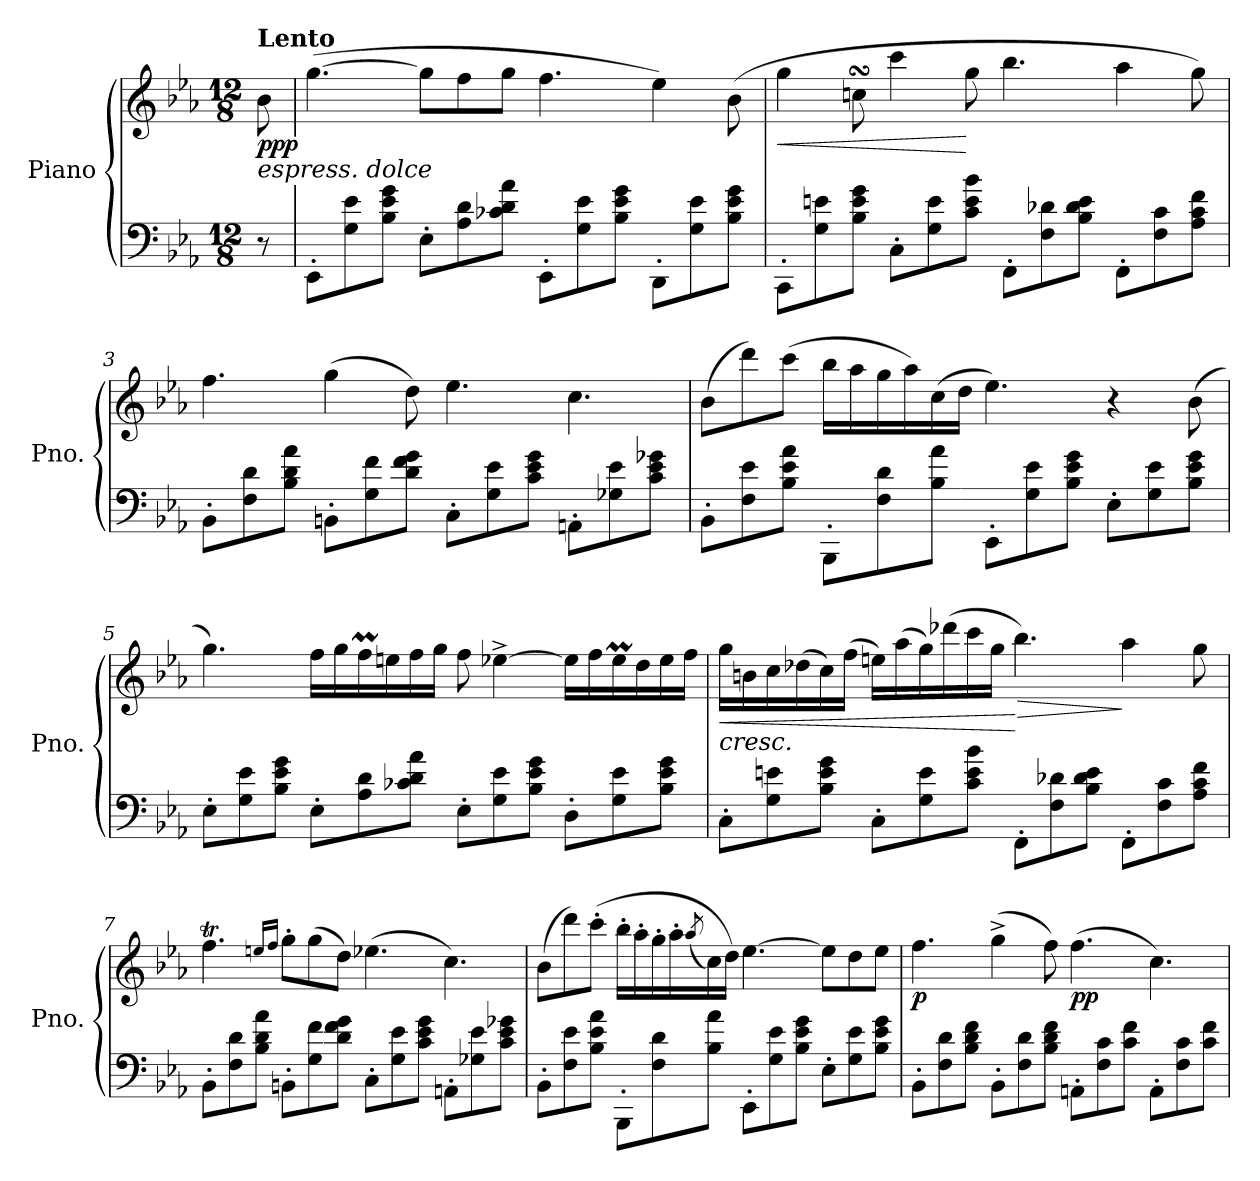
**kern	**kern	**dynam
*part1	*part1	*part1
*staff2	*staff1	*staff1/2
*I"Piano	*	*
*I'Pno.	*	*
*clefF4	*clefG2	*
*k[b-e-a-]	*k[b-e-a-]	*
*M12/8	*M12/8	*
*MM60	*MM60	*
=	=	=
!	!LO:TX:b:i:t=espress. dolce	!
!	!LO:TX:a:B:t=Lento	!
!	!	!LO:DY:b
!	!	!LO:DY:n=1:b
8r	8b-\	p pp
=1	=1	=1
8EE-'\L	(>[4.gg\	.
8G\ 8e-\	.	.
8B-\ 8e-\ 8g\J	.	.
8E-'\L	8gg\L]	.
8A-\ 8d\	8ff\	.
8c-X\ 8d\ 8a-\J	8gg\J	.
8EE-'\L	4.ff\	.
8G\ 8e-\	.	.
8B-\ 8e-\ 8g\J	.	.
8DD'\L	4ee-\)	.
8G\ 8e-\	.	.
8B-\ 8e-\ 8g\J	(>8b-\	.
=2	=2	=2
!	!	!LO:HP:b
8CC'\L	4gg\	<
8G\ 8en\	.	.
8B-\ 8e\ 8g\J	8ccnsSSS\	.
8C'\L	4ccc\	.
8G\ 8e\	.	.
8c\ 8e\ 8b-\J	8gg\	[
8FF'\L	4.bb-\	.
8F\ 8d-X\	.	.
8B-\ 8d-\ 8e\J	.	.
8FF'\L	4aa-\	.
8F\ 8c\	.	.
8A-\ 8c\ 8f\J	8gg\)	.
!!LO:LB:g=z
=3	=3	=3
8BB-'\L	4.ff\	.
8F\ 8d\	.	.
8B-\ 8d\ 8a-\J	.	.
8BBn'\L	(>4gg\	.
8G\ 8f\	.	.
8d\ 8f\ 8g\J	8dd\)	.
8C'\L	4.ee-\	.
8G\ 8e-\	.	.
8c\ 8e-\ 8g\J	.	.
8AAn'\L	4.cc\	.
8G-X\ 8e-\	.	.
8c\ 8e-\ 8g-X\J	.	.
!!LO:LB:g=z
=4	=4	=4
8BB-'\L	(>8b-\L	.
8F\ 8e-\	8ddd\)	.
8B-\ 8e-\ 8a-\J	(>8ccc\J	.
8BBB-'\L	16bb-\LL	.
.	16aa-\	.
8F\ 8d\	16gg\	.
.	16aa-\)	.
8B-\ 8a-\J	(>16cc\	.
.	16dd\JJ	.
8EE-'\L	4.ee-\)	.
8G\ 8e-\	.	.
8B-\ 8e-\ 8g\J	.	.
8E-'\L	4r	.
8G\ 8e-\	.	.
8B-\ 8e-\ 8g\J	(>8b-\	.
!!LO:LB:g=z
=5	=5	=5
8E-'\L	4.gg\)	.
8G\ 8e-\	.	.
8B-\ 8e-\ 8g\J	.	.
8E-'\L	16ff\LL	.
.	16gg\	.
8A-\ 8d\	16ffM\	.
.	16een\	.
8c-X\ 8d\ 8a-\J	16ff\	.
.	16gg\JJ	.
8E-'\L	8ff\	.
8G\ 8e-\	[4ee-X^\	.
8B-\ 8e-\ 8g\J	.	.
8D'\L	16ee-\LL]	.
.	16ff\	.
8G\ 8e-\	16ee-M\	.
.	16dd\	.
8B-\ 8e-\ 8g\J	16ee-\	.
.	16ff\JJ	.
!!LO:PB:g=z
=6	=6	=6
!	!LO:TX:b:i:t=cresc.	!
!	!	!LO:HP:b
8C'\L	16gg\LL	<
.	16bn\	.
8G\ 8en\	16cc\	.
.	(>16dd-X\	.
8B-\ 8e\ 8g\J	16cc\)	.
.	(>16ff\JJ	.
8C'\L	16een\LL)	.
.	(>16aa-\	.
8G\ 8e\	16gg\)	.
.	(>16ddd-X\	.
8c\ 8e\ 8b-\J	16ccc\	.
.	16gg\JJ	.
!	!	!LO:HP:n=1:b
8FF'\L	4.bb-\)	[ >
8F\ 8d-X\	.	.
8B-\ 8d-\ 8e\J	.	.
8FF'\L	4aa-\	]
8F\ 8c\	.	.
8A-\ 8c\ 8f\J	8gg\	.
!!LO:LB:g=z
=7	=7	=7
8BB-'\L	4.ffT\	.
8F\ 8d\	.	.
8B-\ 8d\ 8a-\J	.	.
.	16qeen/LL	.
.	16qff/JJ	.
8BBn'\L	8gg'\L	.
8G\ 8f\	(>8gg\	.
8d\ 8f\ 8g\J	8dd\J)	.
8C'\L	(>4.ee-X\	.
8G\ 8e-\	.	.
8c\ 8e-\ 8g\J	.	.
8AAn'\L	4.cc\)	.
8G-X\ 8e-\	.	.
8c\ 8e-\ 8g-X\J	.	.
=8	=8	=8
8BB-'\L	(>8b-\L	.
8F\ 8e-\	8ddd\)	.
8B-\ 8e-\ 8a-\J	(>8ccc'\J	.
8BBB-'\L	16bb-'\LL	.
.	16aa-'\	.
8F\ 8d\	16gg'\	.
.	16aa-'\	.
.	(<8qaa-/	.
8B-\ 8a-\J	16cc\)	.
.	16dd\JJ)	.
8EE-'\L	[4.ee-\	.
8G\ 8e-\	.	.
8B-\ 8e-\ 8g\J	.	.
8E-'\L	8ee-\L]	.
8G\ 8e-\	8dd\	.
8B-\ 8e-\ 8g\J	8ee-\J	.
!!LO:LB:g=z
=9	=9	=9
!	!	!LO:DY:b
8BB-'\L	4.ff\	p
8F\ 8d\	.	.
8B-\ 8d\ 8f\J	.	.
8BB-'\L	(>4gg^\	.
8F\ 8d\	.	.
8B-\ 8d\ 8f\J	8ff\)	.
!	!	!LO:DY:b
8AAn'\L	(>4.ff\	pp
8F\ 8c\	.	.
8c\ 8f\J	.	.
8AA'\L	4.cc\)	.
8F\ 8c\	.	.
8c\ 8f\J	.	.
=	=	=
*-	*-	*-
